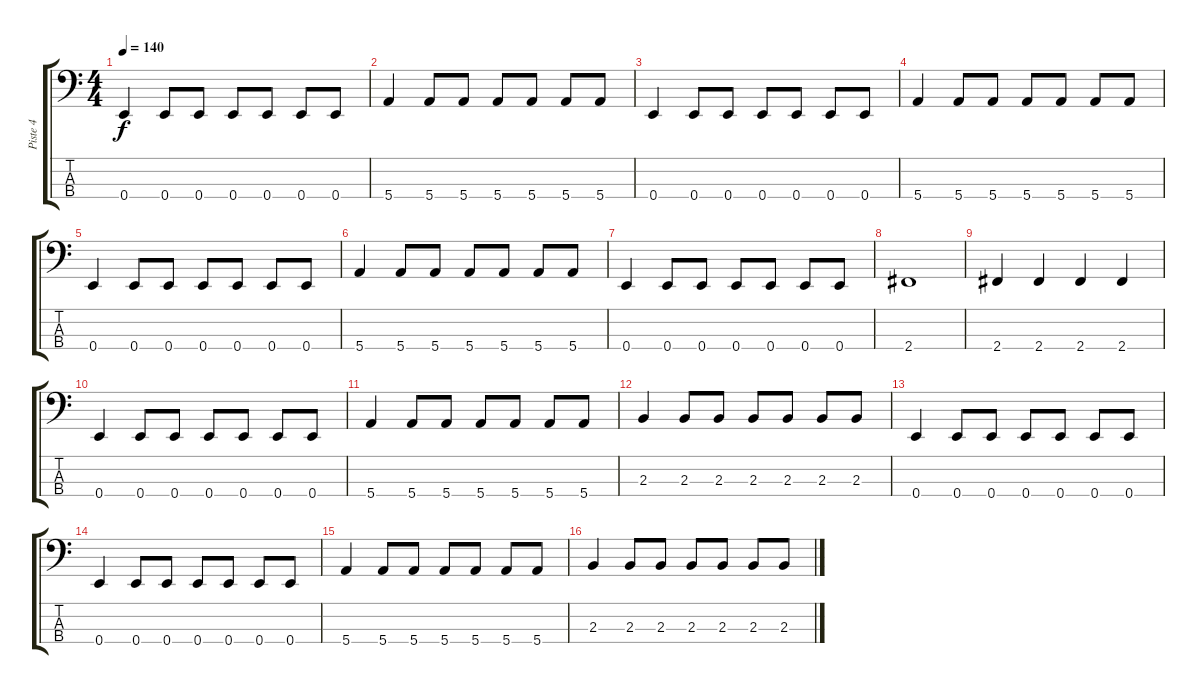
\track ("Piste 4" "Piste 4") {instrument electricbassfinger}
\staff {score tabs}
\tuning (G2 D2 A1 E1) {hide}
\ts (4 4)
\tempo 140
\clef f4
\ks c
0.4.4{dy f} 0.4.8 0.4.8 0.4.8 0.4.8 0.4.8 0.4.8 |
5.4.4 5.4.8 5.4.8 5.4.8 5.4.8 5.4.8 5.4.8 |
0.4.4 0.4.8 0.4.8 0.4.8 0.4.8 0.4.8 0.4.8 |
5.4.4 5.4.8 5.4.8 5.4.8 5.4.8 5.4.8 5.4.8 |
0.4.4 0.4.8 0.4.8 0.4.8 0.4.8 0.4.8 0.4.8 |
5.4.4 5.4.8 5.4.8 5.4.8 5.4.8 5.4.8 5.4.8 |
0.4.4 0.4.8 0.4.8 0.4.8 0.4.8 0.4.8 0.4.8 |
2.4.1 |
2.4.4 2.4.4 2.4.4 2.4.4 |
0.4.4 0.4.8 0.4.8 0.4.8 0.4.8 0.4.8 0.4.8 |
5.4.4 5.4.8 5.4.8 5.4.8 5.4.8 5.4.8 5.4.8 |
2.3.4 2.3.8 2.3.8 2.3.8 2.3.8 2.3.8 2.3.8 |
0.4.4 0.4.8 0.4.8 0.4.8 0.4.8 0.4.8 0.4.8 |
0.4.4 0.4.8 0.4.8 0.4.8 0.4.8 0.4.8 0.4.8 |
5.4.4 5.4.8 5.4.8 5.4.8 5.4.8 5.4.8 5.4.8 |
2.3.4 2.3.8 2.3.8 2.3.8 2.3.8 2.3.8 2.3.8
